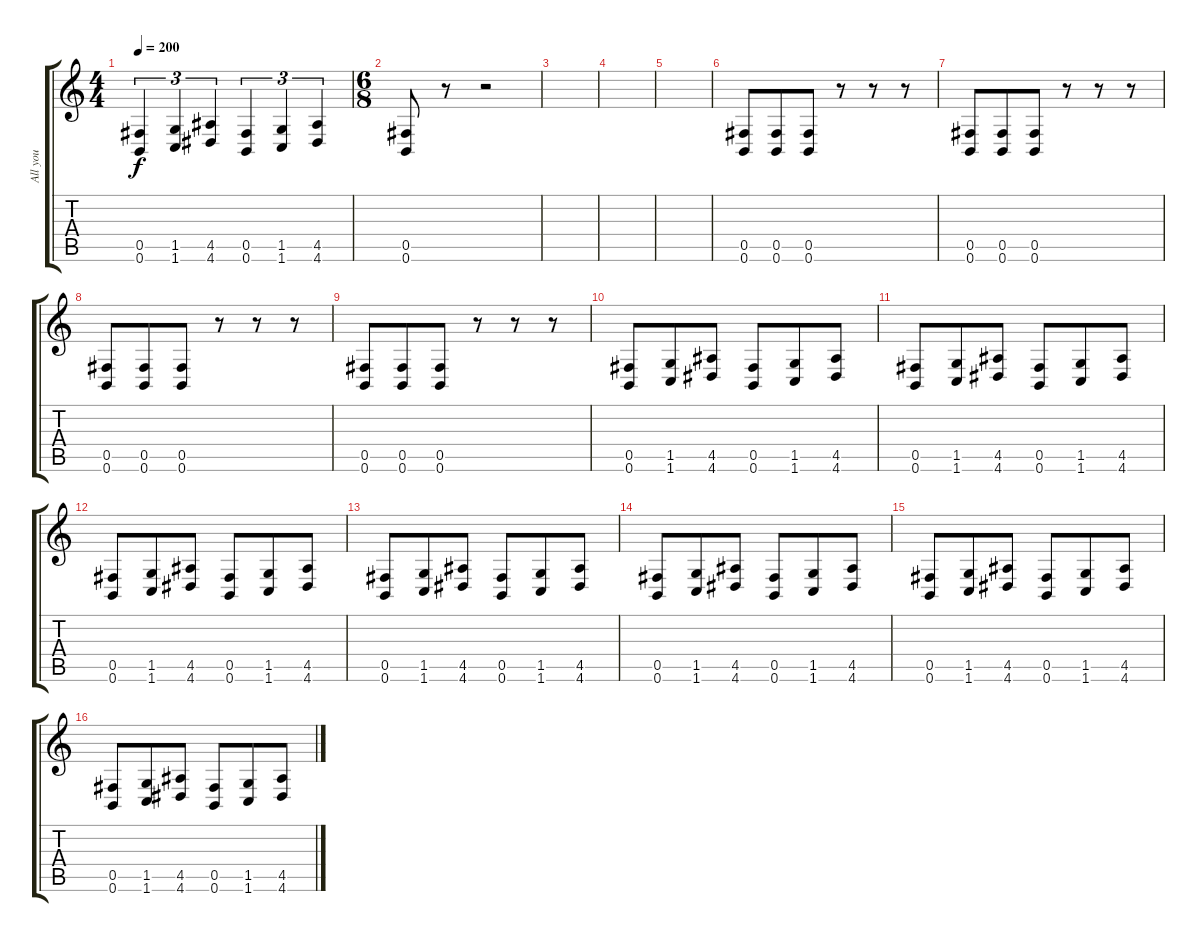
\track ("All you " "All you ") {instrument distortionguitar}
\staff {score tabs}
\tuning (Db4 Ab3 E3 B2 Gb2 B1) {hide}
\ts (4 4)
\tempo 200
\clef g2
\ks c
(0.5 0.6).4{tu (3 2) dy f} (1.5 1.6).4{tu (3 2)} (4.5 4.6).4{tu (3 2)} (0.5 0.6).4{tu (3 2)} (1.5 1.6).4{tu (3 2)} (4.5 4.6).4{tu (3 2)} |
\ts (6 8)
(0.5 0.6).8 r.8 r.2 |
|
|
|
(0.5 0.6).8 (0.5 0.6).8 (0.5 0.6).8 r.8 r.8 r.8 |
(0.5 0.6).8 (0.5 0.6).8 (0.5 0.6).8 r.8 r.8 r.8 |
(0.5 0.6).8 (0.5 0.6).8 (0.5 0.6).8 r.8 r.8 r.8 |
(0.5 0.6).8 (0.5 0.6).8 (0.5 0.6).8 r.8 r.8 r.8 |
(0.5 0.6).8 (1.5 1.6).8 (4.5 4.6).8 (0.5 0.6).8 (1.5 1.6).8 (4.5 4.6).8 |
(0.5 0.6).8 (1.5 1.6).8 (4.5 4.6).8 (0.5 0.6).8 (1.5 1.6).8 (4.5 4.6).8 |
(0.5 0.6).8 (1.5 1.6).8 (4.5 4.6).8 (0.5 0.6).8 (1.5 1.6).8 (4.5 4.6).8 |
(0.5 0.6).8 (1.5 1.6).8 (4.5 4.6).8 (0.5 0.6).8 (1.5 1.6).8 (4.5 4.6).8 |
(0.5 0.6).8 (1.5 1.6).8 (4.5 4.6).8 (0.5 0.6).8 (1.5 1.6).8 (4.5 4.6).8 |
(0.5 0.6).8 (1.5 1.6).8 (4.5 4.6).8 (0.5 0.6).8 (1.5 1.6).8 (4.5 4.6).8 |
(0.5 0.6).8 (1.5 1.6).8 (4.5 4.6).8 (0.5 0.6).8 (1.5 1.6).8 (4.5 4.6).8
